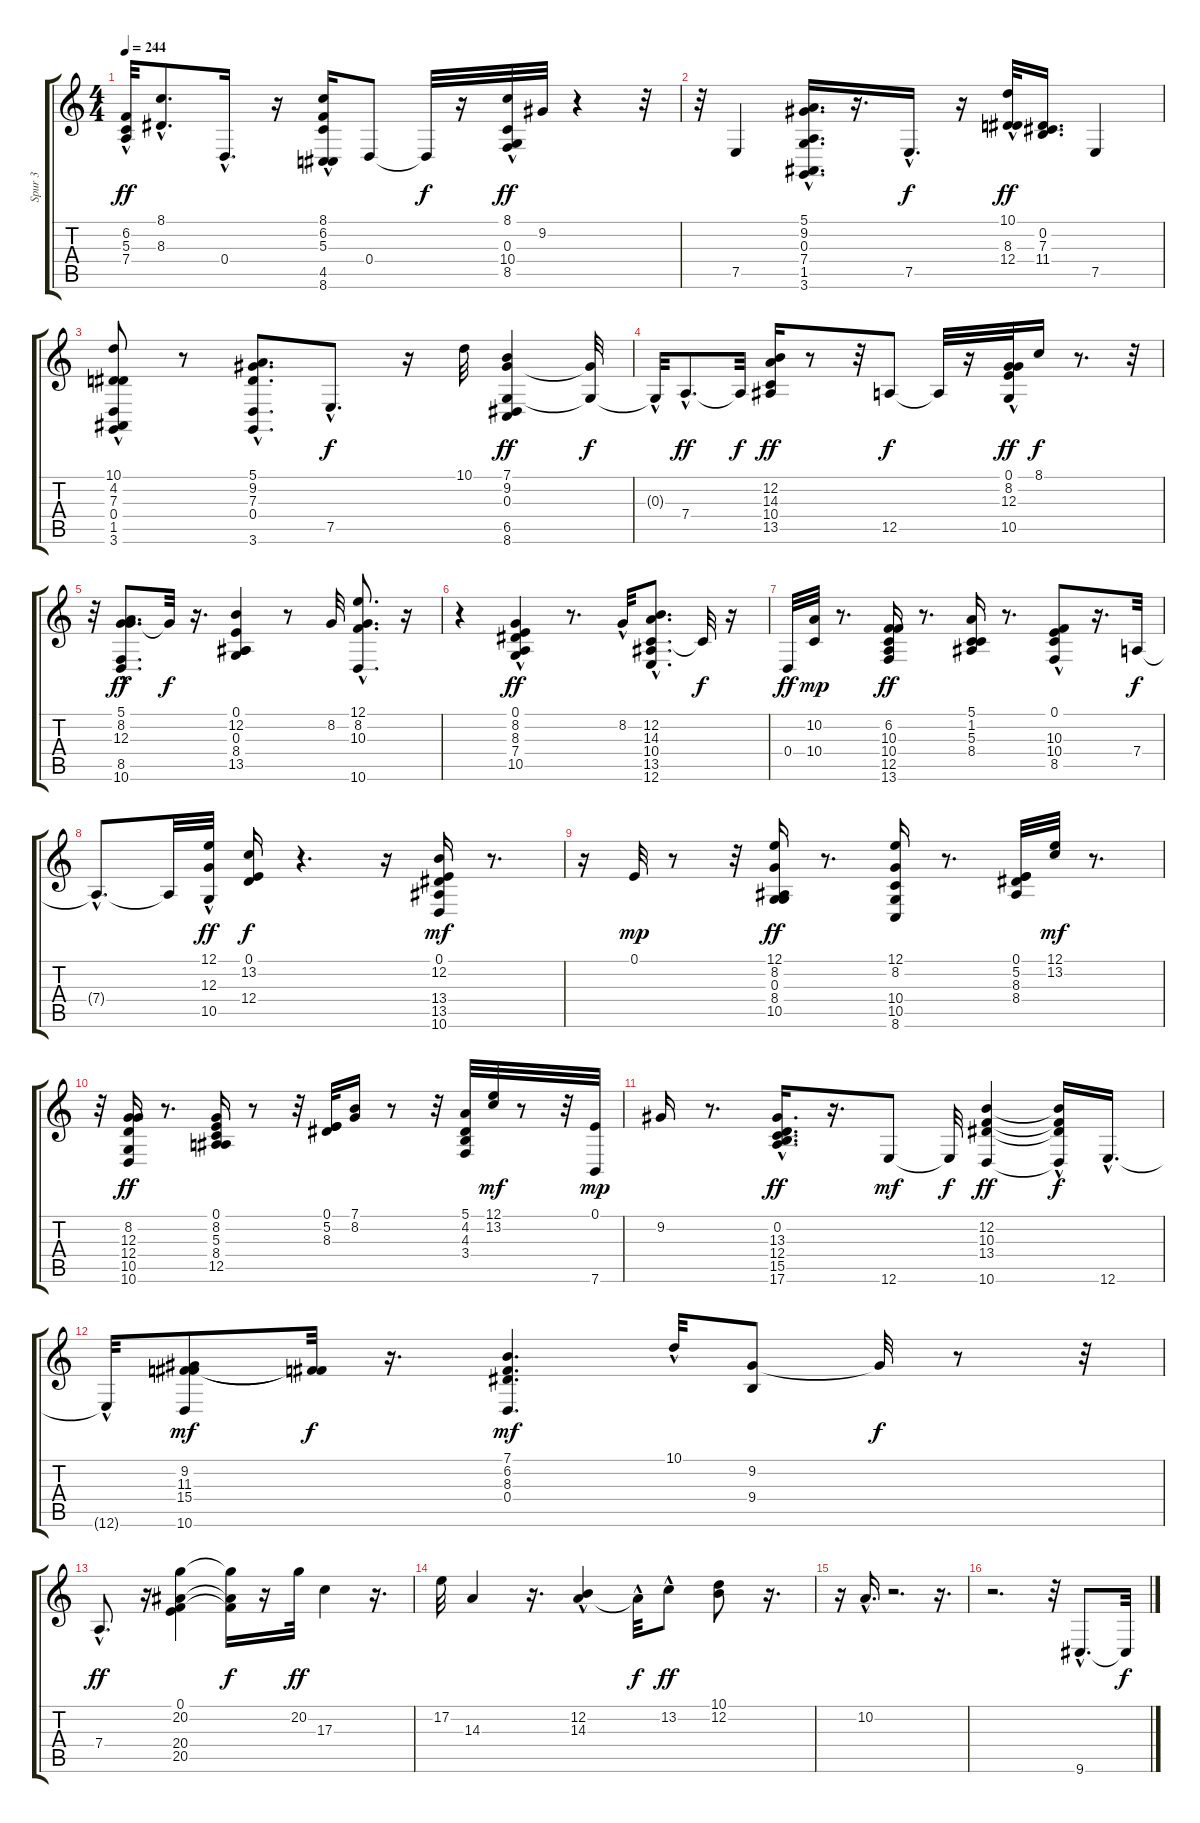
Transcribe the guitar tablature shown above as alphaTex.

\track ("Spur 3" "Spur 3") {instrument acousticgrandpiano}
\staff {score tabs}
\tuning (E4 B3 G3 D3 A2 E2) {hide}
\ts (4 4)
\tempo 244
\clef g2
\ks c
(6.2{hac} 5.3{hac} 7.4{hac}).32{dy ff} (8.1{hac} 8.3).8{d} 0.4{hac}.16{d} r.16 (8.1{hac} 6.2 5.3 4.5 8.6).16 0.4.8 0.4{t}.32{dy f} r.16 (8.1{hac} 0.3{hac} 10.4 8.5{hac}).32{dy ff} 9.2.32 r.4 r.32 |
r.32 7.5.4 (5.1{hac} 9.2 0.3 7.4 1.5 3.6).16{d} r.16{d} 7.5{hac}.16{d dy f} r.16 (10.1 8.3{hac} 12.4).32{dy ff} (0.2 7.3 11.4).16{d} 7.5.4 |
(10.1 4.2{hac} 7.3{hac} 0.4 1.5 3.6).8 r.8 (5.1 9.2 7.3{hac} 0.4 3.6).8{d} 7.5{hac}.8{d dy f} r.16 10.1.32 (7.1 9.2 0.3 6.5 8.6).4{dy ff} (9.2{t} 0.3{t}).32{dy f} |
0.3{hac t}.32 7.4{hac}.8{d dy ff} 7.4{t}.32{dy f} (12.2 14.3 10.4 13.5).16{dy ff} r.8 r.32 12.5.8{dy f} 12.5{t}.32 r.16 (0.1 8.2{hac} 12.3{hac} 10.5{hac}).32{dy ff} 8.1.16{dy f} r.8{d} r.32 |
r.32 (5.1{hac} 8.2{hac} 12.3{hac} 8.5{hac} 10.6{hac}).8{d dy ff} 12.3{t}.32{dy f} r.16{d} (0.1 12.2 0.3 8.4 13.5).4 r.8 8.2.32 (12.1{hac} 8.2{hac} 10.3 10.6).8{d} r.16 |
r.4 (0.1 8.2 8.3{hac} 7.4{hac} 10.5).4{dy ff} r.8{d} 8.2{hac}.32 (12.2{hac} 14.3{hac} 10.4{hac} 13.5 12.6).8{d} 10.4{t}.32{dy f} r.16 |
0.4.32{dy ff} (10.2 10.4).32{dy mp} r.8{d} (6.2 10.3 10.4 12.5 13.6).16{dy ff} r.8{d} (5.1 1.2 5.3 8.4).16 r.8{d} (0.1{hac} 10.3{hac} 10.4 8.5).8 r.16{d} 7.4.32{dy f} |
7.4{hac t}.8{d} 7.4{t}.32 (12.1{hac} 12.3 10.5).32{dy ff} (0.1 13.2 12.4).16{dy f} r.4{d} r.16 (0.1 12.2 13.4 13.5 10.6).16{dy mf} r.8{d} |
r.16 0.1.32{dy mp} r.8 r.32 (12.1 8.2 0.3 8.4 10.5).16{dy ff} r.8{d} (12.1 8.2 10.4 10.5 8.6).16 r.8{d} (0.1 5.2 8.3 8.4).32 (12.1 13.2).32{dy mf} r.8{d} |
r.32 (8.2 12.3 12.4 10.5 10.6).16{dy ff} r.8{d} (0.1 8.2 5.3 8.4 12.5).16 r.8 r.32 (0.1 5.2 8.3).32 (7.1 8.2).16 r.8 r.32 (5.1 4.2 4.3 3.4).32 (12.1 13.2).32{dy mf} r.8 r.32 (0.1 7.6).32{dy mp} |
9.2.16 r.8{d} (0.2{hac} 13.3{hac} 12.4{hac} 15.5{hac} 17.6{hac}).16{d dy ff} r.16{d} 12.6.8{dy mf} 12.6{t}.32{dy f} (12.2 10.3 13.4 10.6).4{dy ff} (12.2{t} 10.3{hac t} 13.4{hac t} 10.6{t}).16{dy f} 12.6{hac}.16{d} |
12.6{hac t}.32 (9.2 11.3 15.4 10.6).8{dy mf} (11.3{t} 15.4{t}).32{dy f} r.16{d} (7.1 6.2 8.3 0.4).4{d dy mf} 10.1{hac}.32 (9.2 9.4).8 9.2{t}.32{dy f} r.8 r.32 |
7.4{hac}.8{d dy ff} r.16 (0.1 20.2 20.4 20.5).4 (20.2{t} 20.4{t} 20.5{t}).16{dy f} r.16 20.2.32{dy ff} 17.3.4 r.16{d} |
17.2.32 14.3.4 r.16{d} (12.2{hac} 14.3).4 14.3{hac t}.32{dy f} 13.2{hac}.8{dy ff} (10.1 12.2).8 r.16{d} |
r.16 10.2{hac}.16{d} r.2{d} r.16{d} |
r.2{d} r.32 9.6{hac}.8{d} 9.6{t}.32{dy f}
